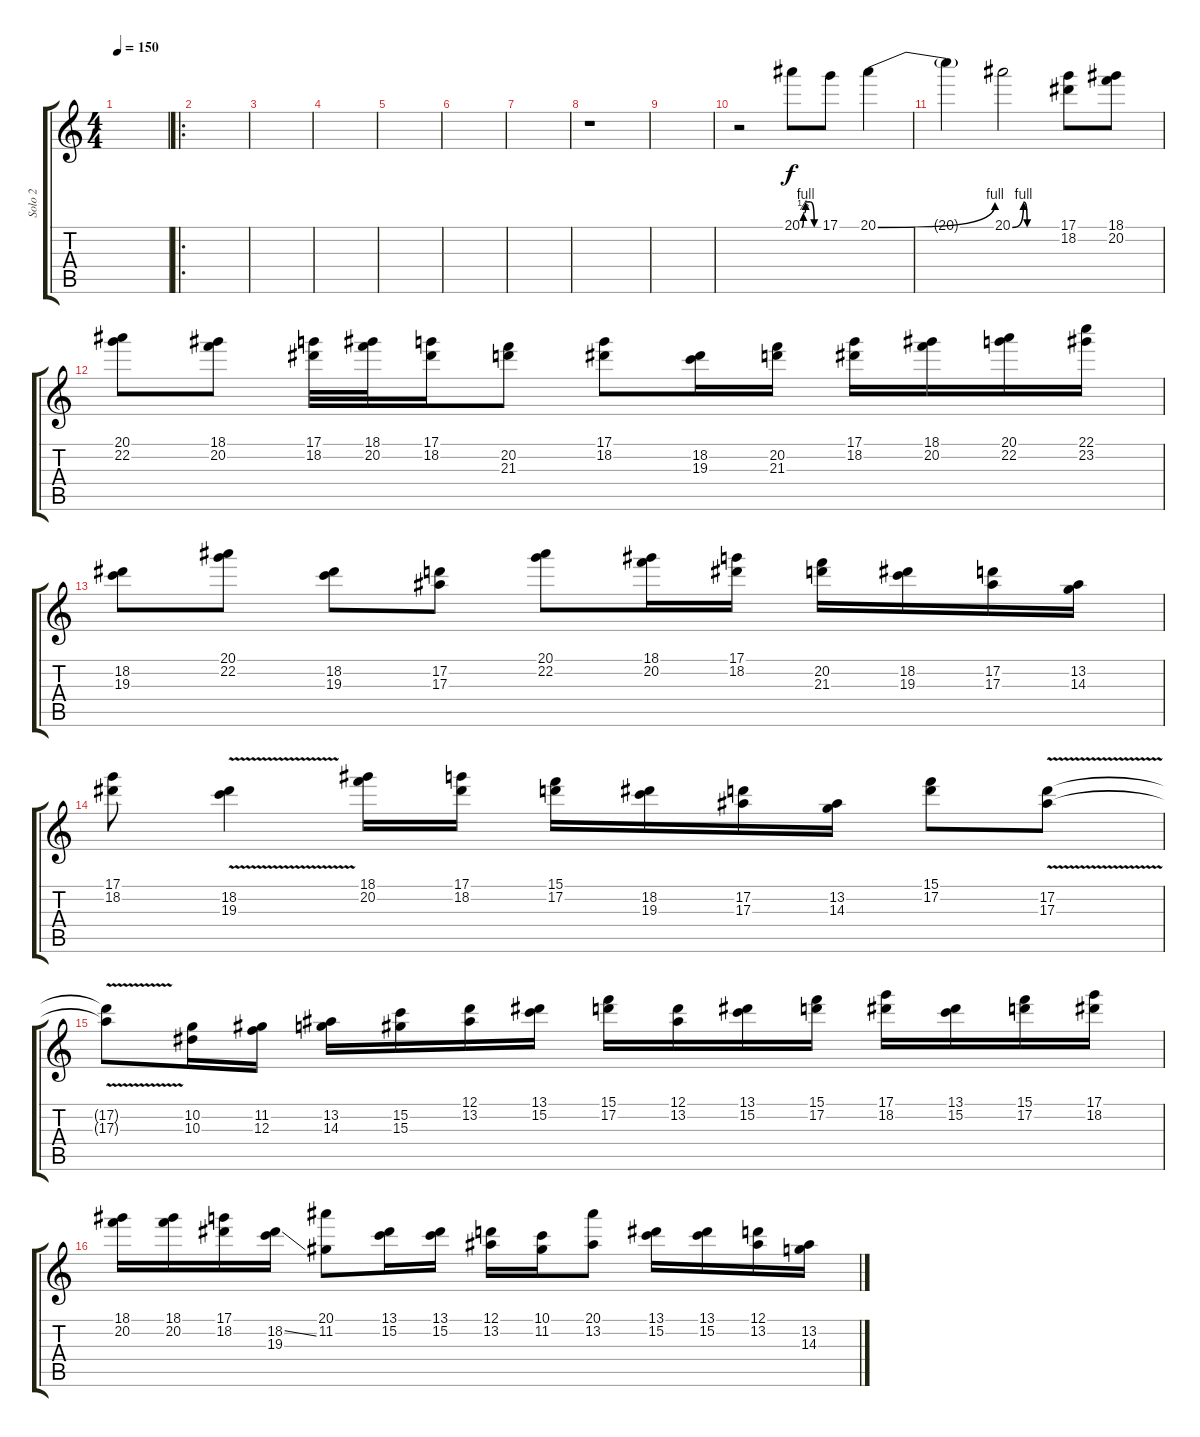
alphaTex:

\track ("Solo 2" "Solo 2") {instrument overdrivenguitar}
\staff {score tabs}
\tuning (D4 A3 F3 C3 G2 C2) {hide}
\ts (4 4)
\tempo 150
\clef g2
\ks c
|
\ro
|
|
|
|
|
|
r.1 |
|
r.2 20.1{be (custom 0 0 6 2 10 2 14 4 30 4 45 0 60 0)}.8 17.1.8 20.1{be (bend 0 0 60 4)}.4 |
20.1{t}.4 20.1{be (custom 0 0 15 4 20 0 25 0 30 0 45 0 60 0)}.2 (17.1 18.2).8 (18.1 20.2).8 |
(20.1 22.2).8 (18.1 20.2).8 (17.1 18.2).32 (18.1 20.2).32 (17.1 18.2).16 (20.2 21.3).8 (17.1 18.2).8 (18.2 19.3).16 (20.2 21.3).16 (17.1 18.2).16 (18.1 20.2).16 (20.1 22.2).16 (22.1 23.2).16 |
(18.2 19.3).8 (20.1 22.2).8 (18.2 19.3).8 (17.2 17.3).8 (20.1 22.2).8 (18.1 20.2).16 (17.1 18.2).16 (20.2 21.3).16 (18.2 19.3).16 (17.2 17.3).16 (13.2 14.3).16 |
(17.1 18.2).8 (18.2{v} 19.3{v}).4 (18.1 20.2).16 (17.1 18.2).16 (15.1 17.2).16 (18.2 19.3).16 (17.2 17.3).16 (13.2 14.3).16 (15.1 17.2).8 (17.2{v} 17.3{v}).8 |
(17.2{t} 17.3{t}).8 (10.2 10.3).16 (11.2 12.3).16 (13.2 14.3).16 (15.2 15.3).16 (12.1 13.2).16 (13.1 15.2).16 (15.1 17.2).16 (12.1 13.2).16 (13.1 15.2).16 (15.1 17.2).16 (17.1 18.2).16 (13.1 15.2).16 (15.1 17.2).16 (17.1 18.2).16 |
(18.1 20.2).16 (18.1 20.2).16 (17.1 18.2).16 (18.2{ss} 19.3).16 (20.1 11.2).8 (13.1 15.2).16 (13.1 15.2).16 (12.1 13.2).16 (10.1 11.2).16 (20.1 13.2).8 (13.1 15.2).16 (13.1 15.2).16 (12.1 13.2).16 (13.2{ss} 14.3).16
